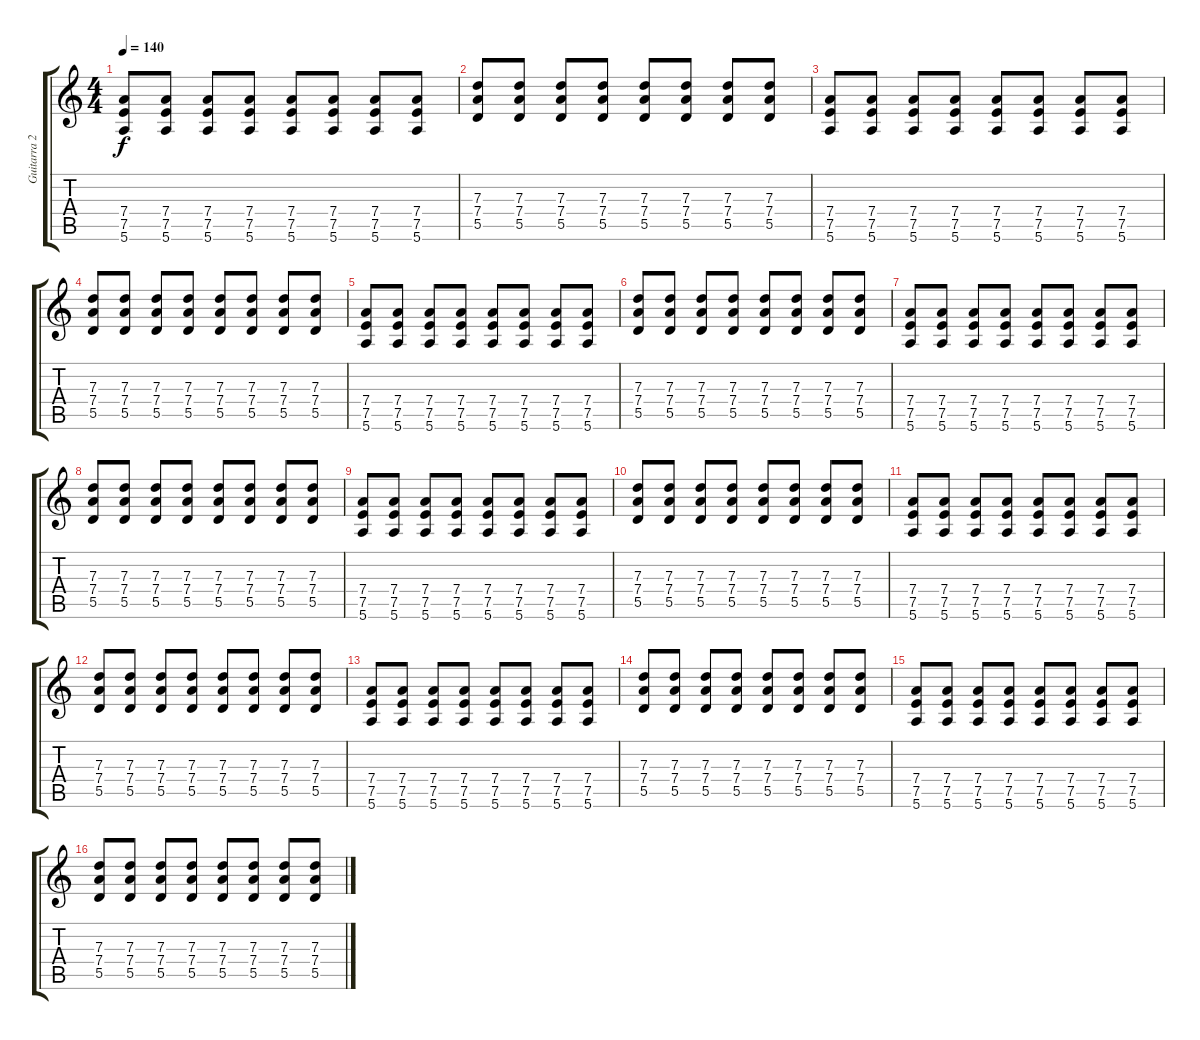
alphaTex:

\track ("Guitarra 2" "Guitarra 2") {instrument distortionguitar}
\staff {score tabs}
\tuning (E4 B3 G3 D3 A2 E2) {hide}
\ts (4 4)
\tempo 140
\clef g2
\ks c
(7.4 7.5 5.6).8{dy f} (7.4 7.5 5.6).8 (7.4 7.5 5.6).8 (7.4 7.5 5.6).8 (7.4 7.5 5.6).8 (7.4 7.5 5.6).8 (7.4 7.5 5.6).8 (7.4 7.5 5.6).8 |
(7.3 7.4 5.5).8 (7.3 7.4 5.5).8 (7.3 7.4 5.5).8 (7.3 7.4 5.5).8 (7.3 7.4 5.5).8 (7.3 7.4 5.5).8 (7.3 7.4 5.5).8 (7.3 7.4 5.5).8 |
(7.4 7.5 5.6).8 (7.4 7.5 5.6).8 (7.4 7.5 5.6).8 (7.4 7.5 5.6).8 (7.4 7.5 5.6).8 (7.4 7.5 5.6).8 (7.4 7.5 5.6).8 (7.4 7.5 5.6).8 |
(7.3 7.4 5.5).8 (7.3 7.4 5.5).8 (7.3 7.4 5.5).8 (7.3 7.4 5.5).8 (7.3 7.4 5.5).8 (7.3 7.4 5.5).8 (7.3 7.4 5.5).8 (7.3 7.4 5.5).8 |
(7.4 7.5 5.6).8 (7.4 7.5 5.6).8 (7.4 7.5 5.6).8 (7.4 7.5 5.6).8 (7.4 7.5 5.6).8 (7.4 7.5 5.6).8 (7.4 7.5 5.6).8 (7.4 7.5 5.6).8 |
(7.3 7.4 5.5).8 (7.3 7.4 5.5).8 (7.3 7.4 5.5).8 (7.3 7.4 5.5).8 (7.3 7.4 5.5).8 (7.3 7.4 5.5).8 (7.3 7.4 5.5).8 (7.3 7.4 5.5).8 |
(7.4 7.5 5.6).8 (7.4 7.5 5.6).8 (7.4 7.5 5.6).8 (7.4 7.5 5.6).8 (7.4 7.5 5.6).8 (7.4 7.5 5.6).8 (7.4 7.5 5.6).8 (7.4 7.5 5.6).8 |
(7.3 7.4 5.5).8 (7.3 7.4 5.5).8 (7.3 7.4 5.5).8 (7.3 7.4 5.5).8 (7.3 7.4 5.5).8 (7.3 7.4 5.5).8 (7.3 7.4 5.5).8 (7.3 7.4 5.5).8 |
(7.4 7.5 5.6).8 (7.4 7.5 5.6).8 (7.4 7.5 5.6).8 (7.4 7.5 5.6).8 (7.4 7.5 5.6).8 (7.4 7.5 5.6).8 (7.4 7.5 5.6).8 (7.4 7.5 5.6).8 |
(7.3 7.4 5.5).8 (7.3 7.4 5.5).8 (7.3 7.4 5.5).8 (7.3 7.4 5.5).8 (7.3 7.4 5.5).8 (7.3 7.4 5.5).8 (7.3 7.4 5.5).8 (7.3 7.4 5.5).8 |
(7.4 7.5 5.6).8 (7.4 7.5 5.6).8 (7.4 7.5 5.6).8 (7.4 7.5 5.6).8 (7.4 7.5 5.6).8 (7.4 7.5 5.6).8 (7.4 7.5 5.6).8 (7.4 7.5 5.6).8 |
(7.3 7.4 5.5).8 (7.3 7.4 5.5).8 (7.3 7.4 5.5).8 (7.3 7.4 5.5).8 (7.3 7.4 5.5).8 (7.3 7.4 5.5).8 (7.3 7.4 5.5).8 (7.3 7.4 5.5).8 |
(7.4 7.5 5.6).8 (7.4 7.5 5.6).8 (7.4 7.5 5.6).8 (7.4 7.5 5.6).8 (7.4 7.5 5.6).8 (7.4 7.5 5.6).8 (7.4 7.5 5.6).8 (7.4 7.5 5.6).8 |
(7.3 7.4 5.5).8 (7.3 7.4 5.5).8 (7.3 7.4 5.5).8 (7.3 7.4 5.5).8 (7.3 7.4 5.5).8 (7.3 7.4 5.5).8 (7.3 7.4 5.5).8 (7.3 7.4 5.5).8 |
(7.4 7.5 5.6).8 (7.4 7.5 5.6).8 (7.4 7.5 5.6).8 (7.4 7.5 5.6).8 (7.4 7.5 5.6).8 (7.4 7.5 5.6).8 (7.4 7.5 5.6).8 (7.4 7.5 5.6).8 |
(7.3 7.4 5.5).8 (7.3 7.4 5.5).8 (7.3 7.4 5.5).8 (7.3 7.4 5.5).8 (7.3 7.4 5.5).8 (7.3 7.4 5.5).8 (7.3 7.4 5.5).8 (7.3 7.4 5.5).8
